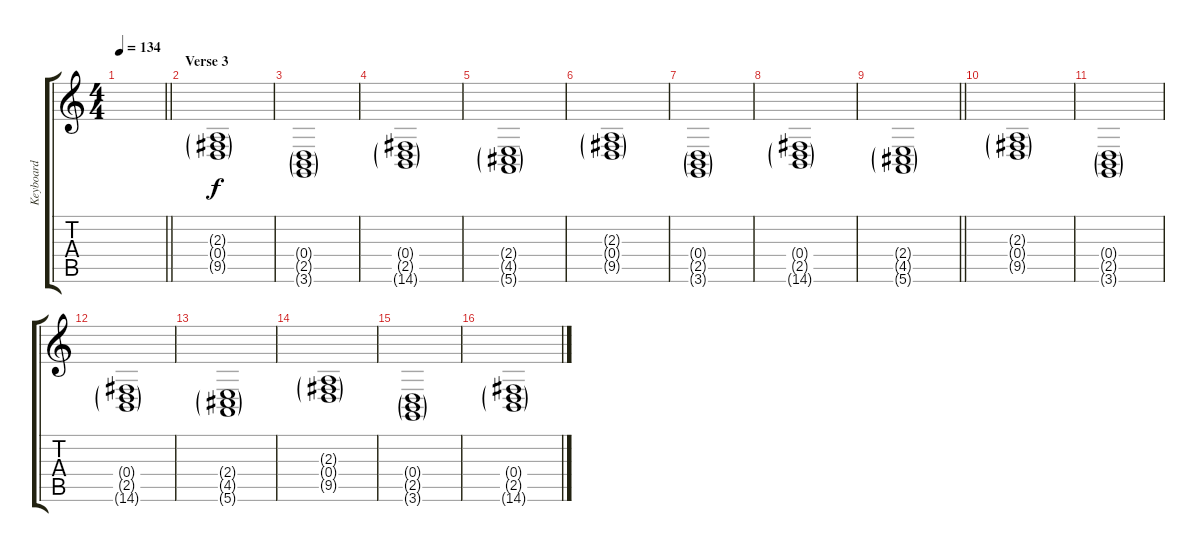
\track ("Keyboard" "Keyboard") {instrument stringensemble1}
\staff {score tabs}
\tuning (E4 B3 G3 D3 A2 E2) {hide}
\ts (4 4)
\tempo 134
\clef g2
\barLineRight lightlight
\ks c
|
\section ("" "Verse 3")
(2.3{g} 0.4{g} 9.5{g}).1 |
(0.4{g} 2.5{g} 3.6{g}).1 |
(0.4{g} 2.5{g} 14.6{g}).1 |
(2.4{g} 4.5{g} 5.6{g}).1 |
(2.3{g} 0.4{g} 9.5{g}).1 |
(0.4{g} 2.5{g} 3.6{g}).1 |
(0.4{g} 2.5{g} 14.6{g}).1 |
\barLineRight lightlight
(2.4{g} 4.5{g} 5.6{g}).1 |
(2.3{g} 0.4{g} 9.5{g}).1 |
(0.4{g} 2.5{g} 3.6{g}).1 |
(0.4{g} 2.5{g} 14.6{g}).1 |
(2.4{g} 4.5{g} 5.6{g}).1 |
(2.3{g} 0.4{g} 9.5{g}).1 |
(0.4{g} 2.5{g} 3.6{g}).1 |
(0.4{g} 2.5{g} 14.6{g}).1
